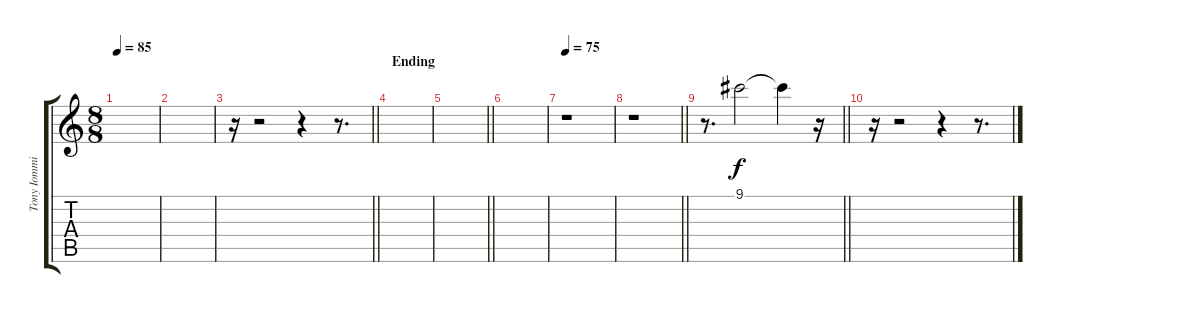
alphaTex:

\track ("Tony Iommi (Guitar)" "Tony Iommi") {instrument distortionguitar}
\staff {score tabs}
\tuning (E4 B3 G3 D3 A2 E2) {hide}
\ts (8 8)
\tempo 85
\clef g2
\ks c
|
|
\barLineRight lightlight
r.16 r.2 r.4 r.8{d} |
\section ("" "Ending ")
|
\barLineRight lightlight
|
|
\tempo 75
r.1 |
\barLineRight lightlight
r.1 |
\barLineRight lightlight
r.8{d} 9.1.2{dy f} 9.1{t}.4 r.16 |
r.16 r.2 r.4 r.8{d}
